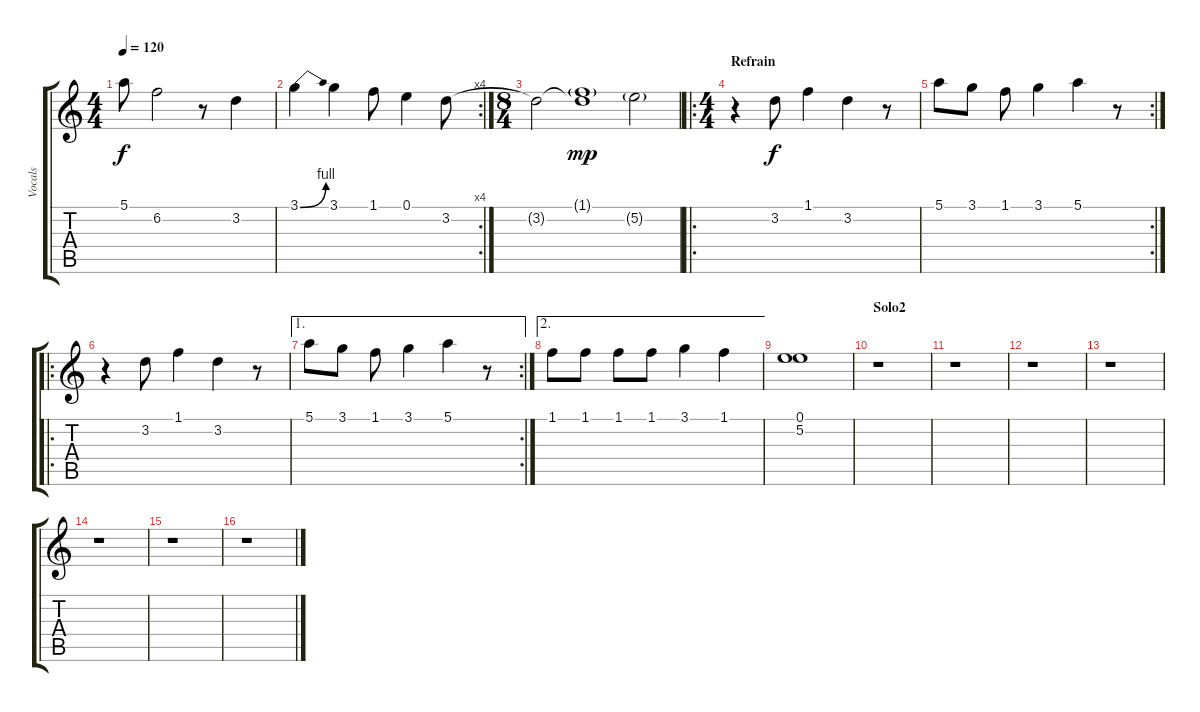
\track ("Vocals" "Vocals") {instrument flute}
\staff {score tabs}
\tuning (E5 B4 G4 D4 A3 E3) {hide}
\ts (4 4)
\tempo 120
\clef g2
\ks c
5.1{t}.8{dy f} 6.2.2 r.8 3.2.4 |
\rc 4
3.1{be (bend 0 0 60 4)}.4 3.1.4 1.1.8 0.1.4 3.2.8 |
\ts (8 4)
3.2{t}.2 (1.1{g} 3.2{t}).1{dy mp} 5.2{g}.2 |
\ro
\ts (4 4)
\section ("" "Refrain")
r.4 3.2.8{dy f} 1.1.4 3.2.4 r.8 |
\rc 2
5.1.8 3.1.8 1.1.8 3.1.4 5.1.4 r.8 |
\ro
r.4 3.2.8 1.1.4 3.2.4 r.8 |
\ae 1
\rc 2
5.1.8 3.1.8 1.1.8 3.1.4 5.1.4 r.8 |
\ae 2
1.1.8 1.1.8 1.1.8 1.1.8 3.1.4 1.1.4 |
(0.1 5.2).1 |
\section ("" "Solo2")
r.1 |
r.1 |
r.1 |
r.1 |
r.1 |
r.1 |
r.1
